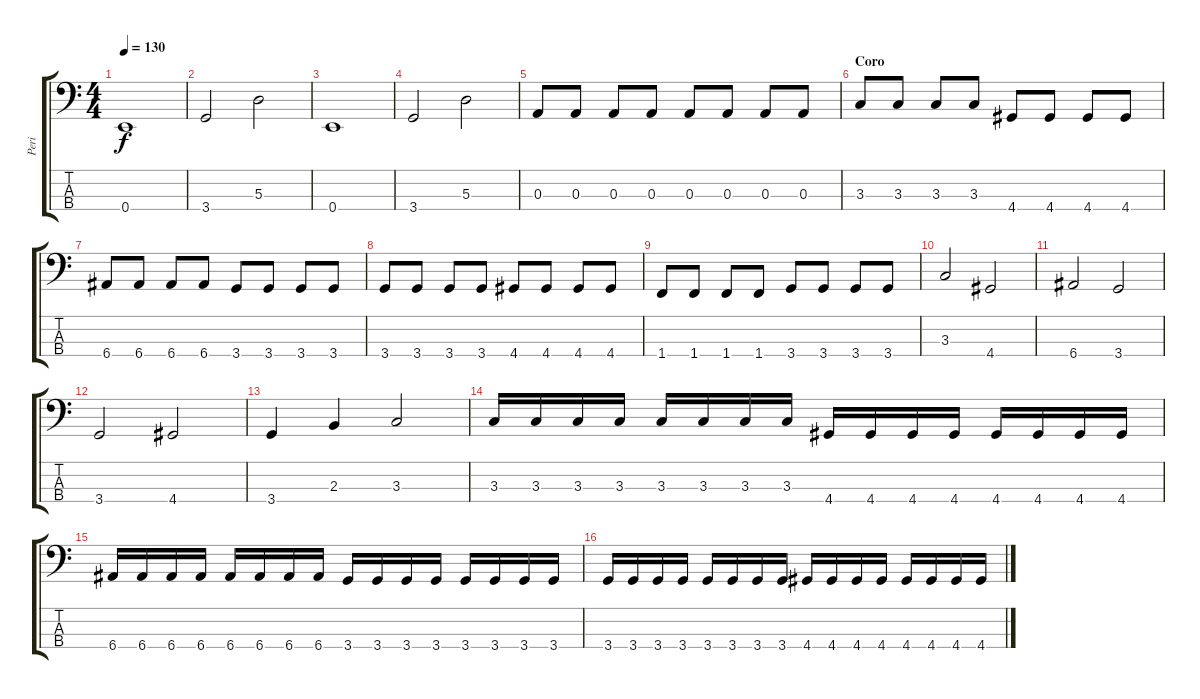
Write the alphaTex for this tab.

\track ("Peri" "Peri") {instrument electricbassfinger}
\staff {score tabs}
\tuning (G2 D2 A1 E1) {hide}
\ts (4 4)
\tempo 130
\clef f4
\ks c
0.4.1{dy f} |
3.4.2 5.3.2 |
0.4.1 |
3.4.2 5.3.2 |
0.3.8 0.3.8 0.3.8 0.3.8 0.3.8 0.3.8 0.3.8 0.3.8 |
\section ("" "Coro")
3.3.8 3.3.8 3.3.8 3.3.8 4.4.8 4.4.8 4.4.8 4.4.8 |
6.4.8 6.4.8 6.4.8 6.4.8 3.4.8 3.4.8 3.4.8 3.4.8 |
3.4.8 3.4.8 3.4.8 3.4.8 4.4.8 4.4.8 4.4.8 4.4.8 |
1.4.8 1.4.8 1.4.8 1.4.8 3.4.8 3.4.8 3.4.8 3.4.8 |
3.3.2 4.4.2 |
6.4.2 3.4.2 |
3.4.2 4.4.2 |
3.4.4 2.3.4 3.3.2 |
3.3.16 3.3.16 3.3.16 3.3.16 3.3.16 3.3.16 3.3.16 3.3.16 4.4.16 4.4.16 4.4.16 4.4.16 4.4.16 4.4.16 4.4.16 4.4.16 |
6.4.16 6.4.16 6.4.16 6.4.16 6.4.16 6.4.16 6.4.16 6.4.16 3.4.16 3.4.16 3.4.16 3.4.16 3.4.16 3.4.16 3.4.16 3.4.16 |
3.4.16 3.4.16 3.4.16 3.4.16 3.4.16 3.4.16 3.4.16 3.4.16 4.4.16 4.4.16 4.4.16 4.4.16 4.4.16 4.4.16 4.4.16 4.4.16
